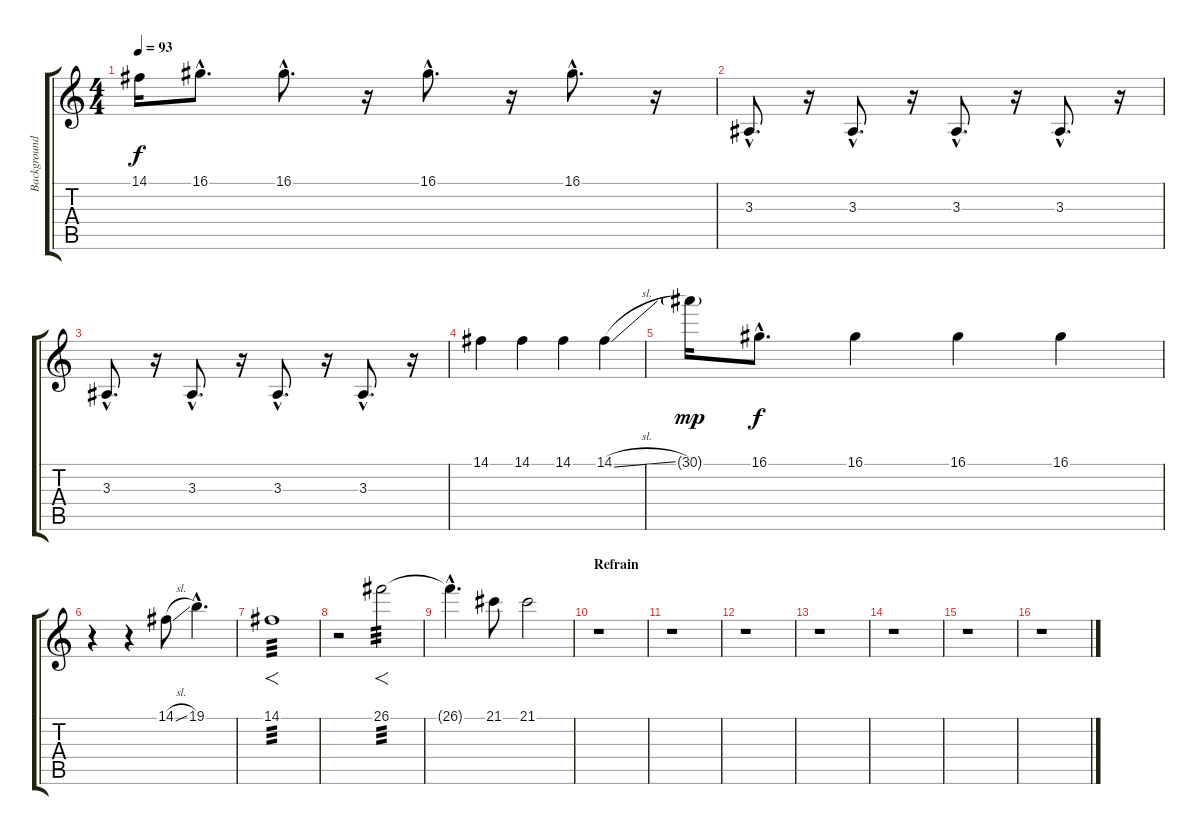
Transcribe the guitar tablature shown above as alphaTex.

\track ("Background" "Background") {instrument pad1newage}
\staff {score tabs}
\tuning (E4 B3 G3 D3 A2 E2) {hide}
\ts (4 4)
\tempo 93
\clef g2
\ks c
14.1.16{dy f} 16.1{hac}.8{d} 16.1{hac}.8{d} r.16 16.1{hac}.8{d} r.16 16.1{hac}.8{d} r.16 |
3.3{hac}.8{d} r.16 3.3{hac}.8{d} r.16 3.3{hac}.8{d} r.16 3.3{hac}.8{d} r.16 |
3.3{hac}.8{d} r.16 3.3{hac}.8{d} r.16 3.3{hac}.8{d} r.16 3.3{hac}.8{d} r.16 |
14.1.4{volume 7 instrument clavinet} 14.1.4 14.1.4 14.1{sl}.4 |
30.1{g}.16{dy mp} 16.1{hac}.8{d dy f} 16.1.4 16.1.4 16.1.4 |
r.4{volume 7 instrument clavinet} r.4 14.1{sl}.8 19.1{hac}.4{d} |
14.1.1{f tp 3} |
r.2 26.1.2{f tp 3 volume 5 instrument pad1newage} |
26.1{hac t}.4{d} 21.1.8{volume 16 balance 0 instrument honkytonkpiano} 21.1.2 |
\section ("" "Refrain")
r.1 |
r.1 |
r.1 |
r.1 |
r.1 |
r.1 |
r.1
